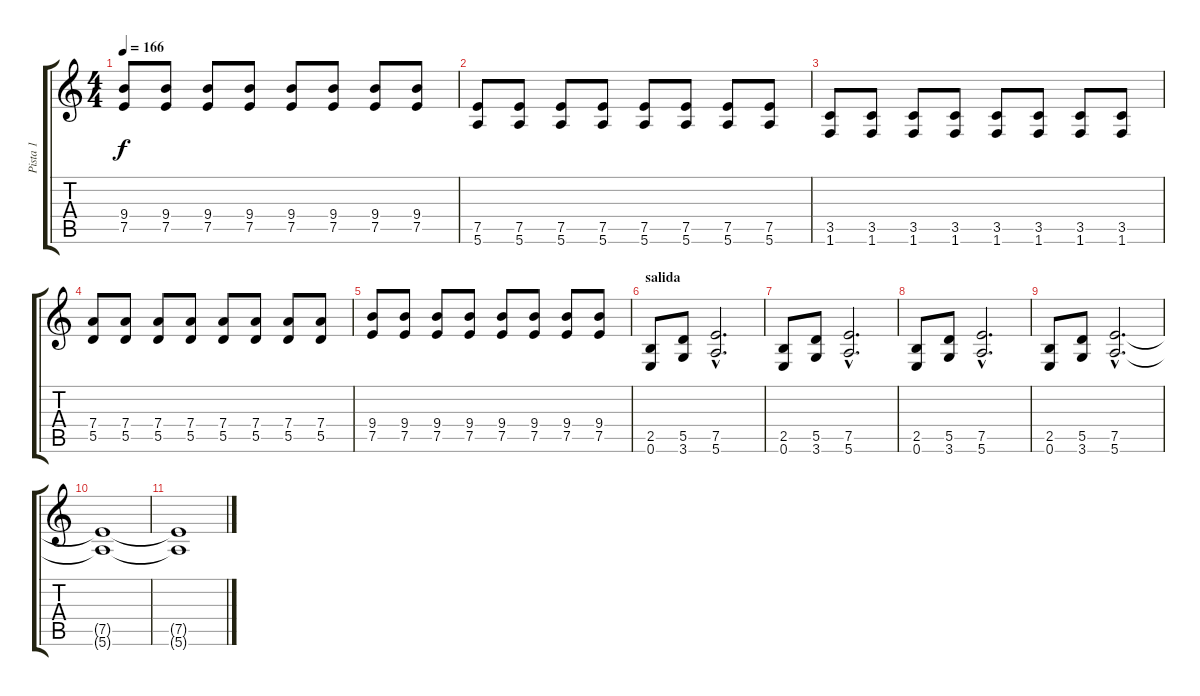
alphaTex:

\track ("Pista 1" "Pista 1") {instrument distortionguitar}
\staff {score tabs}
\tuning (E4 B3 G3 D3 A2 E2) {hide}
\ts (4 4)
\tempo 166
\clef g2
\ks c
(9.4 7.5).8{dy f} (9.4 7.5).8 (9.4 7.5).8 (9.4 7.5).8 (9.4 7.5).8 (9.4 7.5).8 (9.4 7.5).8 (9.4 7.5).8 |
(7.5 5.6).8 (7.5 5.6).8 (7.5 5.6).8 (7.5 5.6).8 (7.5 5.6).8 (7.5 5.6).8 (7.5 5.6).8 (7.5 5.6).8 |
(3.5 1.6).8 (3.5 1.6).8 (3.5 1.6).8 (3.5 1.6).8 (3.5 1.6).8 (3.5 1.6).8 (3.5 1.6).8 (3.5 1.6).8 |
(7.4 5.5).8 (7.4 5.5).8 (7.4 5.5).8 (7.4 5.5).8 (7.4 5.5).8 (7.4 5.5).8 (7.4 5.5).8 (7.4 5.5).8 |
(9.4 7.5).8 (9.4 7.5).8 (9.4 7.5).8 (9.4 7.5).8 (9.4 7.5).8 (9.4 7.5).8 (9.4 7.5).8 (9.4 7.5).8 |
\section ("" "salida")
(2.5 0.6).8 (5.5 3.6).8 (7.5{hac} 5.6{hac}).2{d} |
(2.5 0.6).8 (5.5 3.6).8 (7.5{hac} 5.6{hac}).2{d} |
(2.5 0.6).8 (5.5 3.6).8 (7.5{hac} 5.6{hac}).2{d} |
(2.5 0.6).8 (5.5 3.6).8 (7.5{hac} 5.6{hac}).2{d} |
(7.5{t} 5.6{t}).1 |
(7.5{t} 5.6{t}).1
